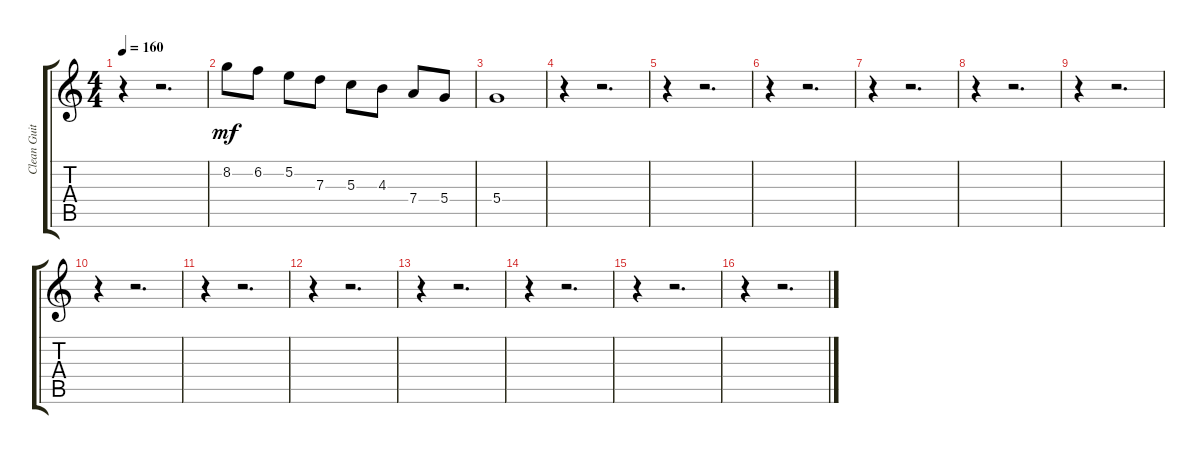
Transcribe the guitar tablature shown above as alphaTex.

\track ("Clean Guitar" "Clean Guit") {instrument electricguitarclean}
\staff {score tabs}
\tuning (E4 B3 G3 D3 A2 E2) {hide}
\ts (4 4)
\tempo 160
\clef g2
\ks c
r.4{dy mf} r.2{d} |
8.2.8 6.2.8 5.2.8 7.3.8 5.3.8 4.3.8 7.4.8 5.4.8 |
5.4.1 |
r.4 r.2{d} |
r.4 r.2{d} |
r.4 r.2{d} |
r.4 r.2{d} |
r.4 r.2{d} |
r.4 r.2{d} |
r.4 r.2{d} |
r.4 r.2{d} |
r.4 r.2{d} |
r.4 r.2{d} |
r.4 r.2{d} |
r.4 r.2{d} |
r.4 r.2{d}
